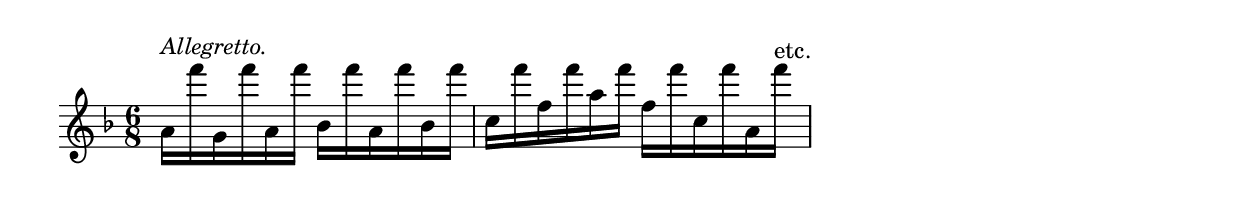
\version "2.6.3"
\include "english.ly"

melody = \relative c' {
  \key f \major
  \time 6/8
  \once \override TextScript #'padding = #4.5
  \stemDown a'16^\markup { \italic {Allegretto.} } f''16 g,,16 f''16 a,,16 f''16 bf,,16 f''16 a,,16 f''16 bf,,16 f''16 | c,16 f'16 f,16 f'16 a,16 f'16 f,16 f'16 c,16 f'16 a,,16 f''16^"etc." \bar "|"
}

\score {
  \new Staff \melody
  \midi { \tempo 4 = 120 }
  \layout {  
    indent = 0.0\cm
    \context {
      \Score
       \remove Bar_number_engraver
    }
  }
}
\paper { raggedright = ##t }